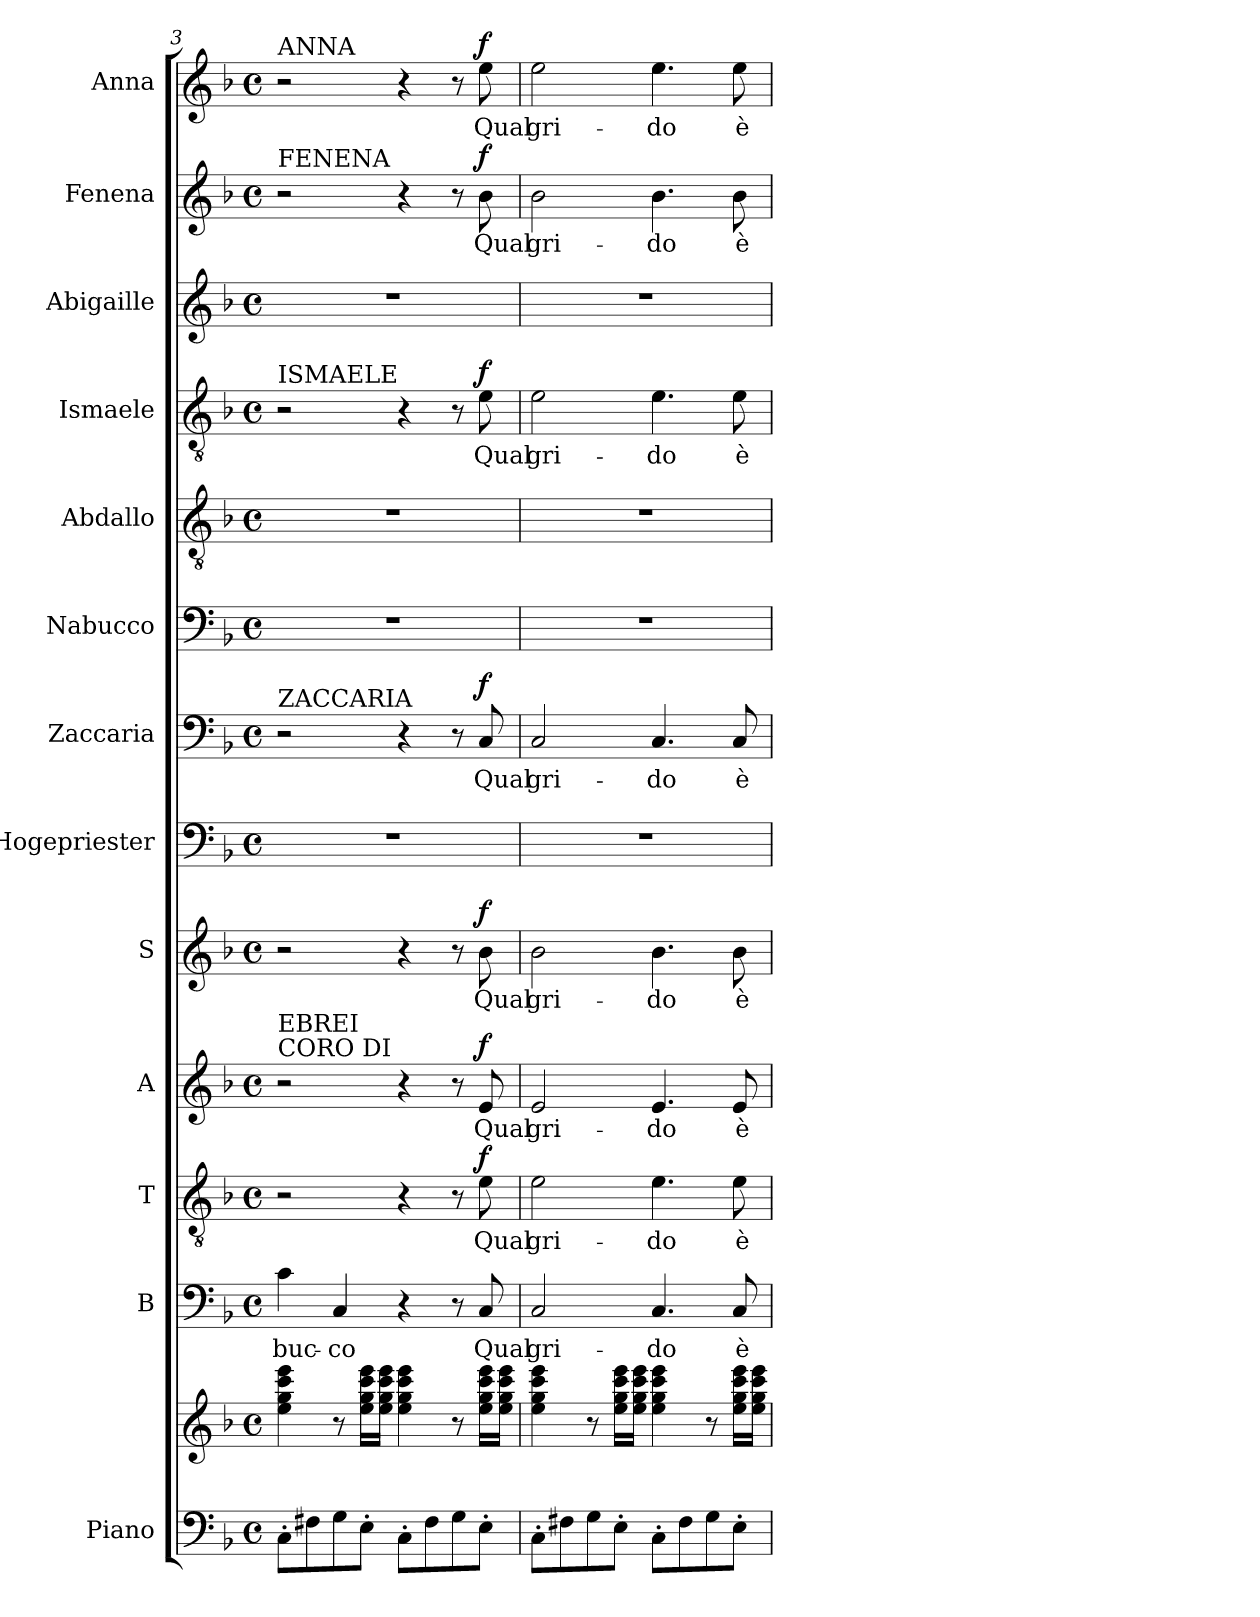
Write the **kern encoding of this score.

**kern	**kern	**kern	**text	**kern	**text	**dynam	**kern	**text	**dynam	**kern	**text	**dynam	**kern	**kern	**text	**dynam	**kern	**kern	**kern	**text	**dynam	**kern	**kern	**text	**dynam	**kern	**text	**dynam
*part13	*part13	*part12	*part12	*part11	*part11	*part11	*part10	*part10	*part10	*part9	*part9	*part9	*part8	*part7	*part7	*part7	*part6	*part5	*part4	*part4	*part4	*part3	*part2	*part2	*part2	*part1	*part1	*part1
*staff14	*staff13	*staff12	*staff12	*staff11	*staff11	*staff11	*staff10	*staff10	*staff10	*staff9	*staff9	*staff9	*staff8	*staff7	*staff7	*staff7	*staff6	*staff5	*staff4	*staff4	*staff4	*staff3	*staff2	*staff2	*staff2	*staff1	*staff1	*staff1
*I"Piano	*	*I"B	*	*I"T	*	*	*I"A	*	*	*I"S	*	*	*I"Hogepriester	*I"Zaccaria	*	*	*I"Nabucco	*I"Abdallo	*I"Ismaele	*	*	*I"Abigaille	*I"Fenena	*	*	*I"Anna	*	*
*I'Pno	*	*I'B	*	*I'T	*	*	*I'A	*	*	*I'S	*	*	*	*	*	*	*I'B	*	*	*	*	*	*	*	*	*	*	*
*clefF4	*clefG2	*clefF4	*	*clefGv2	*	*	*clefG2	*	*	*clefG2	*	*	*clefF4	*clefF4	*	*	*clefF4	*clefGv2	*clefGv2	*	*	*clefG2	*clefG2	*	*	*clefG2	*	*
*k[b-]	*k[b-]	*k[b-]	*	*k[b-]	*	*	*k[b-]	*	*	*k[b-]	*	*	*k[b-]	*k[b-]	*	*	*k[b-]	*k[b-]	*k[b-]	*	*	*k[b-]	*k[b-]	*	*	*k[b-]	*	*
*M4/4	*M4/4	*M4/4	*	*M4/4	*	*	*M4/4	*	*	*M4/4	*	*	*M4/4	*M4/4	*	*	*M4/4	*M4/4	*M4/4	*	*	*M4/4	*M4/4	*	*	*M4/4	*	*
*met(c)	*met(c)	*met(c)	*	*met(c)	*	*	*met(c)	*	*	*met(c)	*	*	*met(c)	*met(c)	*	*	*met(c)	*met(c)	*met(c)	*	*	*met(c)	*met(c)	*	*	*met(c)	*	*
=3	=3	=3	=3	=3	=3	=3	=3	=3	=3	=3	=3	=3	=3	=3	=3	=3	=3	=3	=3	=3	=3	=3	=3	=3	=3	=3	=3	=3
!	!	!	!	!	!	!	!	!	!	!	!	!	!	!	!	!	!	!	!	!	!	!	!	!	!	!LO:TX:a:t=ANNA	!	!
!	!	!	!	!	!	!	!	!	!	!	!	!	!	!	!	!	!	!	!	!	!	!	!LO:TX:a:t=FENENA	!	!	!	!	!
!	!	!	!	!	!	!	!	!	!	!	!	!	!	!	!	!	!	!	!LO:TX:a:t=ISMAELE	!	!	!	!	!	!	!	!	!
!	!	!	!	!	!	!	!	!	!	!	!	!	!	!LO:TX:a:t=ZACCARIA	!	!	!	!	!	!	!	!	!	!	!	!	!	!
!	!	!	!	!	!	!	!LO:TX:a:t=CORO DI	!	!	!	!	!	!	!	!	!	!	!	!	!	!	!	!	!	!	!	!	!
!	!	!	!	!	!	!	!LO:TX:a:t=EBREI	!	!	!	!	!	!	!	!	!	!	!	!	!	!	!	!	!	!	!	!	!
!	!	!	!LO:LY:b	!	!	!	!	!	!	!	!	!	!	!	!	!	!	!	!	!	!	!	!	!	!	!	!	!
8C'\L	4ee\ 4gg\ 4ccc\ 4eee\	4c\	-buc-	2r	.	.	2r	.	.	2r	.	.	1r	2r	.	.	1r	1r	2r	.	.	1r	2r	.	.	2r	.	.
8F#X\	.	.	.	.	.	.	.	.	.	.	.	.	.	.	.	.	.	.	.	.	.	.	.	.	.	.	.	.
!	!	!	!LO:LY:b	!	!	!	!	!	!	!	!	!	!	!	!	!	!	!	!	!	!	!	!	!	!	!	!	!
8G\	8r	4C/	-co	.	.	.	.	.	.	.	.	.	.	.	.	.	.	.	.	.	.	.	.	.	.	.	.	.
8E'\J	16ee\ 16gg\ 16ccc\ 16eee\LL	.	.	.	.	.	.	.	.	.	.	.	.	.	.	.	.	.	.	.	.	.	.	.	.	.	.	.
.	16ee\ 16gg\ 16ccc\ 16eee\JJ	.	.	.	.	.	.	.	.	.	.	.	.	.	.	.	.	.	.	.	.	.	.	.	.	.	.	.
8C'\L	4ee\ 4gg\ 4ccc\ 4eee\	4r	.	4r	.	.	4r	.	.	4r	.	.	.	4r	.	.	.	.	4r	.	.	.	4r	.	.	4r	.	.
8F#\	.	.	.	.	.	.	.	.	.	.	.	.	.	.	.	.	.	.	.	.	.	.	.	.	.	.	.	.
8G\	8r	8r	.	8r	.	.	8r	.	.	8r	.	.	.	8r	.	.	.	.	8r	.	.	.	8r	.	.	8r	.	.
!	!	!	!LO:LY:b	!	!LO:LY:b	!LO:DY:a	!	!LO:LY:b	!LO:DY:a	!	!LO:LY:b	!LO:DY:a	!	!	!LO:LY:b	!LO:DY:b	!	!	!	!LO:LY:b	!LO:DY:a	!	!	!LO:LY:b	!LO:DY:a	!	!LO:LY:b	!LO:DY:a
8E'\J	16ee\ 16gg\ 16ccc\ 16eee\LL	8C/	Qual	8e\	Qual	f	8e/	Qual	f	8b-\	Qual	f	.	8C/	Qual	f	.	.	8e\	Qual	f	.	8b-\	Qual	f	8ee\	Qual	f
.	16ee\ 16gg\ 16ccc\ 16eee\JJ	.	.	.	.	.	.	.	.	.	.	.	.	.	.	.	.	.	.	.	.	.	.	.	.	.	.	.
=4	=4	=4	=4	=4	=4	=4	=4	=4	=4	=4	=4	=4	=4	=4	=4	=4	=4	=4	=4	=4	=4	=4	=4	=4	=4	=4	=4	=4
!	!	!	!LO:LY:b	!	!LO:LY:b	!	!	!LO:LY:b	!	!	!LO:LY:b	!	!	!	!LO:LY:b	!	!	!	!	!LO:LY:b	!	!	!	!LO:LY:b	!	!	!LO:LY:b	!
8C'\L	4ee\ 4gg\ 4ccc\ 4eee\	2C/	gri-	2e\	gri-	.	2e/	gri-	.	2b-\	gri-	.	1r	2C/	gri-	.	1r	1r	2e\	gri-	.	1r	2b-\	gri-	.	2ee\	gri-	.
8F#X\	.	.	.	.	.	.	.	.	.	.	.	.	.	.	.	.	.	.	.	.	.	.	.	.	.	.	.	.
8G\	8r	.	.	.	.	.	.	.	.	.	.	.	.	.	.	.	.	.	.	.	.	.	.	.	.	.	.	.
8E'\J	16ee\ 16gg\ 16ccc\ 16eee\LL	.	.	.	.	.	.	.	.	.	.	.	.	.	.	.	.	.	.	.	.	.	.	.	.	.	.	.
.	16ee\ 16gg\ 16ccc\ 16eee\JJ	.	.	.	.	.	.	.	.	.	.	.	.	.	.	.	.	.	.	.	.	.	.	.	.	.	.	.
!	!	!	!LO:LY:b	!	!LO:LY:b	!	!	!LO:LY:b	!	!	!LO:LY:b	!	!	!	!LO:LY:b	!	!	!	!	!LO:LY:b	!	!	!	!LO:LY:b	!	!	!LO:LY:b	!
8C'\L	4ee\ 4gg\ 4ccc\ 4eee\	4.C/	-do	4.e\	-do	.	4.e/	-do	.	4.b-\	-do	.	.	4.C/	-do	.	.	.	4.e\	-do	.	.	4.b-\	-do	.	4.ee\	-do	.
8F#\	.	.	.	.	.	.	.	.	.	.	.	.	.	.	.	.	.	.	.	.	.	.	.	.	.	.	.	.
8G\	8r	.	.	.	.	.	.	.	.	.	.	.	.	.	.	.	.	.	.	.	.	.	.	.	.	.	.	.
!	!	!	!LO:LY:b	!	!LO:LY:b	!	!	!LO:LY:b	!	!	!LO:LY:b	!	!	!	!LO:LY:b	!	!	!	!	!LO:LY:b	!	!	!	!LO:LY:b	!	!	!LO:LY:b	!
8E'\J	16ee\ 16gg\ 16ccc\ 16eee\LL	8C/	è	8e\	è	.	8e/	è	.	8b-\	è	.	.	8C/	è	.	.	.	8e\	è	.	.	8b-\	è	.	8ee\	è	.
.	16ee\ 16gg\ 16ccc\ 16eee\JJ	.	.	.	.	.	.	.	.	.	.	.	.	.	.	.	.	.	.	.	.	.	.	.	.	.	.	.
=	=	=	=	=	=	=	=	=	=	=	=	=	=	=	=	=	=	=	=	=	=	=	=	=	=	=	=	=
*-	*-	*-	*-	*-	*-	*-	*-	*-	*-	*-	*-	*-	*-	*-	*-	*-	*-	*-	*-	*-	*-	*-	*-	*-	*-	*-	*-	*-
